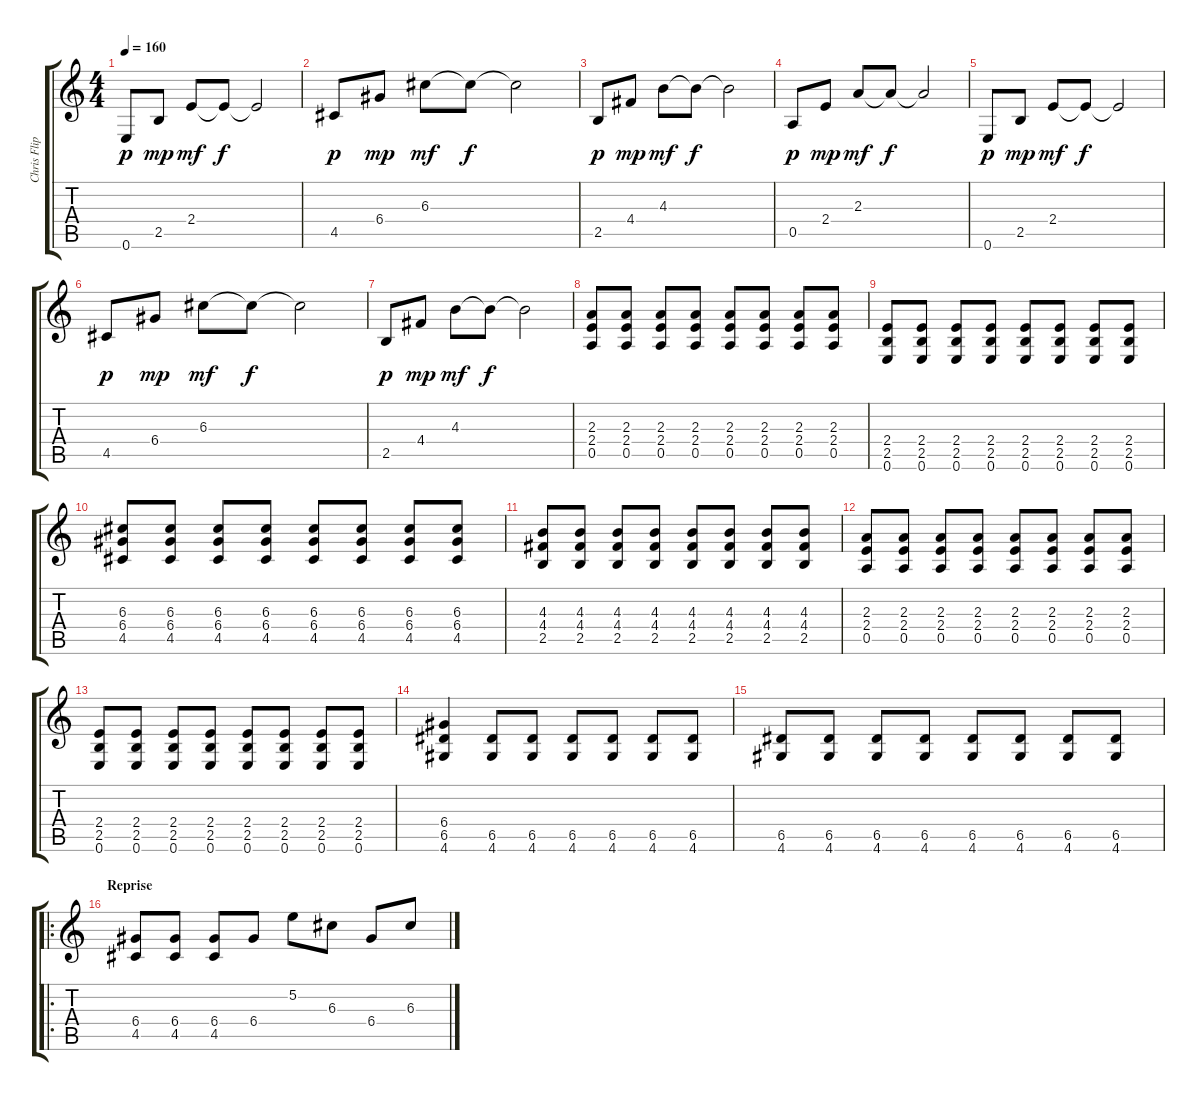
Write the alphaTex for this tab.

\track ("Chris Flippin" "Chris Flip") {instrument overdrivenguitar}
\staff {score tabs}
\tuning (E4 B3 G3 D3 A2 E2) {hide}
\ts (4 4)
\tempo 160
\clef g2
\ks c
0.6.8{dy p} 2.5.8{dy mp} 2.4.8{dy mf} 2.4{t}.8{dy f} 2.4{t}.2 |
4.5.8{dy p} 6.4.8{dy mp} 6.3.8{dy mf} 6.3{t}.8{dy f} 6.3{t}.2 |
2.5.8{dy p} 4.4.8{dy mp} 4.3.8{dy mf} 4.3{t}.8{dy f} 4.3{t}.2 |
0.5.8{dy p} 2.4.8{dy mp} 2.3.8{dy mf} 2.3{t}.8{dy f} 2.3{t}.2 |
0.6.8{dy p} 2.5.8{dy mp} 2.4.8{dy mf} 2.4{t}.8{dy f} 2.4{t}.2 |
4.5.8{dy p} 6.4.8{dy mp} 6.3.8{dy mf} 6.3{t}.8{dy f} 6.3{t}.2 |
2.5.8{dy p} 4.4.8{dy mp} 4.3.8{dy mf} 4.3{t}.8{dy f} 4.3{t}.2 |
(2.3 2.4 0.5).8 (2.3 2.4 0.5).8 (2.3 2.4 0.5).8 (2.3 2.4 0.5).8 (2.3 2.4 0.5).8 (2.3 2.4 0.5).8 (2.3 2.4 0.5).8 (2.3 2.4 0.5).8 |
(2.4 2.5 0.6).8 (2.4 2.5 0.6).8 (2.4 2.5 0.6).8 (2.4 2.5 0.6).8 (2.4 2.5 0.6).8 (2.4 2.5 0.6).8 (2.4 2.5 0.6).8 (2.4 2.5 0.6).8 |
(6.3 6.4 4.5).8 (6.3 6.4 4.5).8 (6.3 6.4 4.5).8 (6.3 6.4 4.5).8 (6.3 6.4 4.5).8 (6.3 6.4 4.5).8 (6.3 6.4 4.5).8 (6.3 6.4 4.5).8 |
(4.3 4.4 2.5).8 (4.3 4.4 2.5).8 (4.3 4.4 2.5).8 (4.3 4.4 2.5).8 (4.3 4.4 2.5).8 (4.3 4.4 2.5).8 (4.3 4.4 2.5).8 (4.3 4.4 2.5).8 |
(2.3 2.4 0.5).8 (2.3 2.4 0.5).8 (2.3 2.4 0.5).8 (2.3 2.4 0.5).8 (2.3 2.4 0.5).8 (2.3 2.4 0.5).8 (2.3 2.4 0.5).8 (2.3 2.4 0.5).8 |
(2.4 2.5 0.6).8 (2.4 2.5 0.6).8 (2.4 2.5 0.6).8 (2.4 2.5 0.6).8 (2.4 2.5 0.6).8 (2.4 2.5 0.6).8 (2.4 2.5 0.6).8 (2.4 2.5 0.6).8 |
(6.4 6.5 4.6).4 (6.5 4.6).8{instrument electricguitarmuted} (6.5 4.6).8 (6.5 4.6).8 (6.5 4.6).8 (6.5 4.6).8 (6.5 4.6).8 |
(6.5 4.6).8 (6.5 4.6).8 (6.5 4.6).8 (6.5 4.6).8 (6.5 4.6).8 (6.5 4.6).8 (6.5 4.6).8 (6.5 4.6).8 |
\ro
\section ("" "Reprise")
(6.4 4.5).8{instrument overdrivenguitar} (6.4 4.5).8 (6.4 4.5).8 6.4.8{instrument electricguitarmuted} 5.2.8 6.3.8 6.4.8 6.3.8
